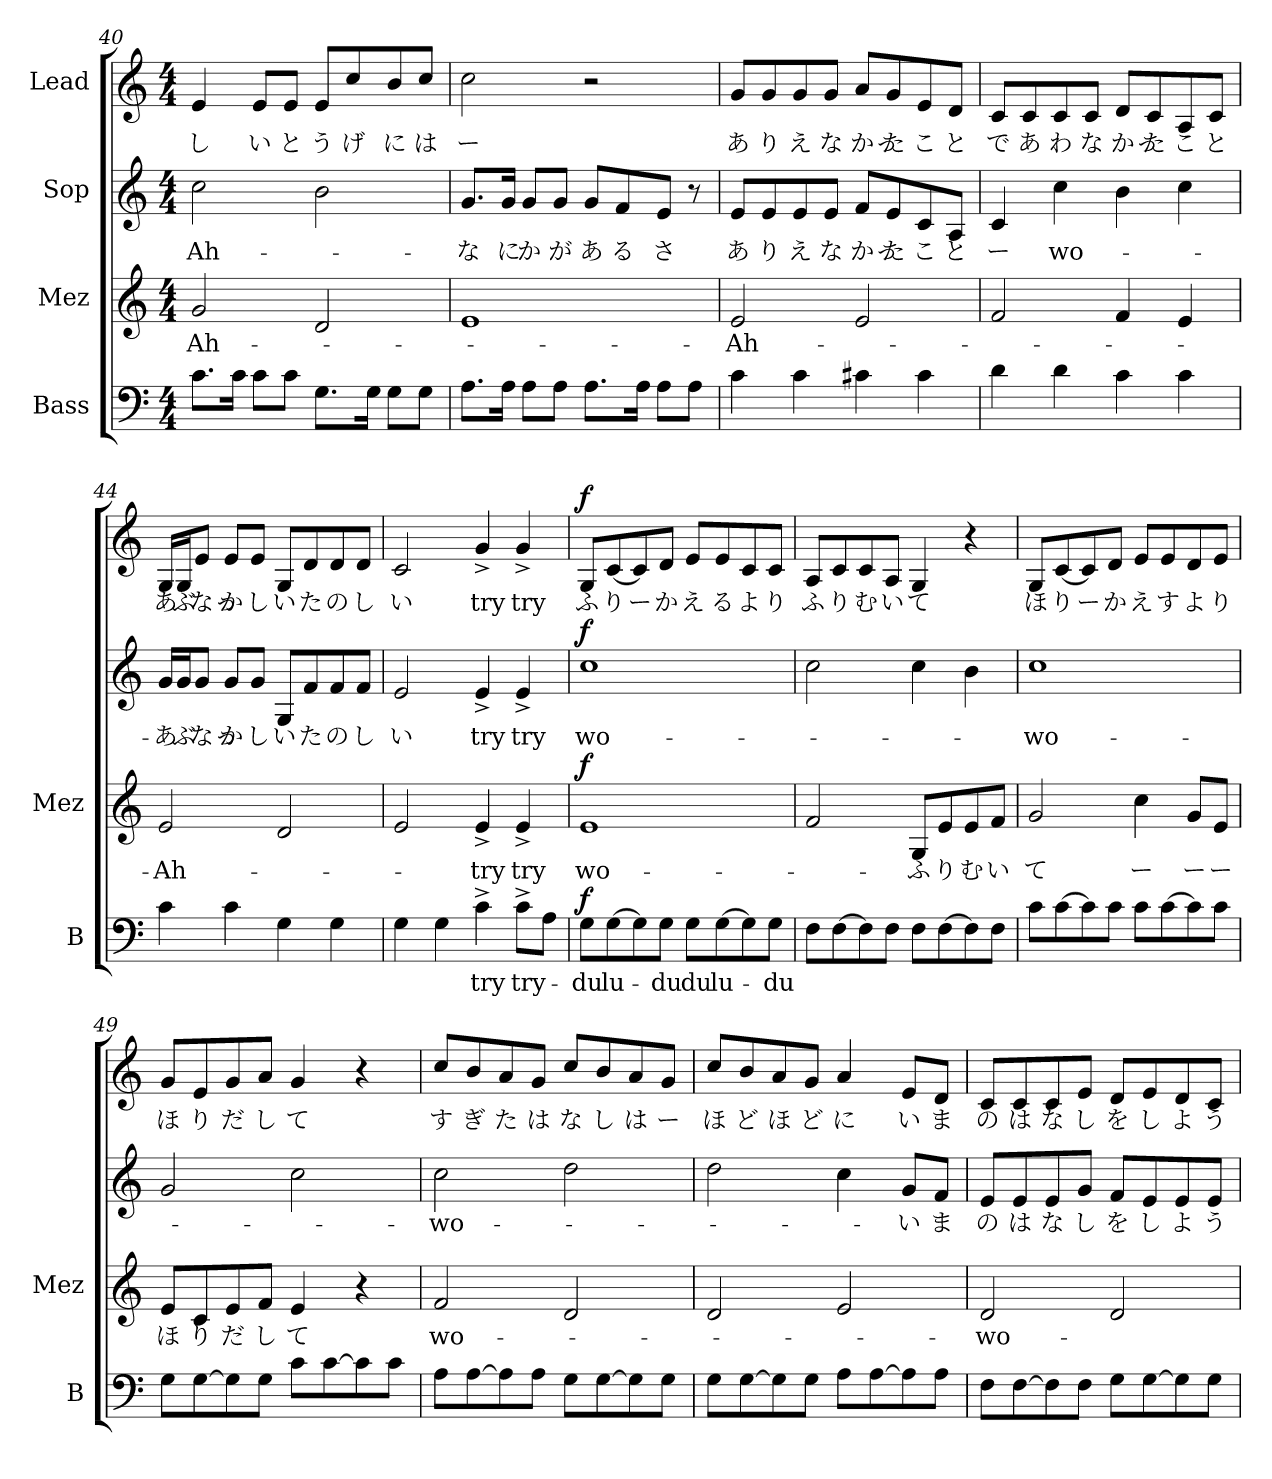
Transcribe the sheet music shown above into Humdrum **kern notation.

**kern	**text	**dynam	**kern	**text	**dynam	**kern	**text	**dynam	**kern	**text	**dynam
*part4	*part4	*part4	*part3	*part3	*part3	*part2	*part2	*part2	*part1	*part1	*part1
*staff4	*staff4	*staff4	*staff3	*staff3	*staff3	*staff2	*staff2	*staff2	*staff1	*staff1	*staff1
*I"Bass	*	*	*I"Mez	*	*	*I"Sop	*	*	*I"Lead	*	*
*I'B	*	*	*I'Mez	*	*	*	*	*	*	*	*
*clefF4	*	*	*clefG2	*	*	*clefG2	*	*	*clefG2	*	*
*k[]	*	*	*k[]	*	*	*k[]	*	*	*k[]	*	*
*M4/4	*	*	*M4/4	*	*	*M4/4	*	*	*M4/4	*	*
=40	=40	=40	=40	=40	=40	=40	=40	=40	=40	=40	=40
8.cL	.	.	2g	-Ah-	.	2cc	-Ah-	.	4e	し	.
16cJk	.	.	.	.	.	.	.	.	.	.	.
8cL	.	.	.	.	.	.	.	.	8eL	い	.
8cJ	.	.	.	.	.	.	.	.	8eJ	と	.
8.GL	.	.	2d	.	.	2b	.	.	8eL	う	.
.	.	.	.	.	.	.	.	.	8cc	げ	.
16GJk	.	.	.	.	.	.	.	.	.	.	.
8GL	.	.	.	.	.	.	.	.	8b	に	.
8GJ	.	.	.	.	.	.	.	.	8ccJ	は	.
=41	=41	=41	=41	=41	=41	=41	=41	=41	=41	=41	=41
8.AL	.	.	1e	.	.	8.gL	な	.	2cc	ー	.
16AJk	.	.	.	.	.	16gJk	に	.	.	.	.
8AL	.	.	.	.	.	8gL	か	.	.	.	.
8AJ	.	.	.	.	.	8gJ	が	.	.	.	.
8.AL	.	.	.	.	.	8gL	あ	.	2r	.	.
.	.	.	.	.	.	8f	る	.	.	.	.
16AJk	.	.	.	.	.	.	.	.	.	.	.
8AL	.	.	.	.	.	8eJ	さ	.	.	.	.
8AJ	.	.	.	.	.	8r	.	.	.	.	.
=42	=42	=42	=42	=42	=42	=42	=42	=42	=42	=42	=42
4c	.	.	2e	Ah-	.	8eL	あ	.	8gL	あ	.
.	.	.	.	.	.	8e	り	.	8g	り	.
4c	.	.	.	.	.	8e	え	.	8g	え	.
.	.	.	.	.	.	8eJ	な	.	8gJ	な	.
4c#X	.	.	2e	.	.	8fL	かっ	.	8aL	かっ	.
.	.	.	.	.	.	8e	た	.	8g	た	.
4c#	.	.	.	.	.	8c	こ	.	8e	こ	.
.	.	.	.	.	.	8AJ	と	.	8dJ	と	.
=43	=43	=43	=43	=43	=43	=43	=43	=43	=43	=43	=43
4d	.	.	2f	.	.	4c	ー	.	8cL	で	.
.	.	.	.	.	.	.	.	.	8c	あ	.
4d	.	.	.	.	.	4cc	wo-	.	8c	わ	.
.	.	.	.	.	.	.	.	.	8cJ	な	.
4c	.	.	4f	.	.	4b	.	.	8dL	かっ	.
.	.	.	.	.	.	.	.	.	8c	た	.
4c	.	.	4e	.	.	4cc	.	.	8A	こ	.
.	.	.	.	.	.	.	.	.	8cJ	と	.
=44	=44	=44	=44	=44	=44	=44	=44	=44	=44	=44	=44
4c	.	.	2e	Ah-	.	16gLL	あ	.	16GLL	あ	.
.	.	.	.	.	.	16gJ	ぶ	.	16GJ	ぶ	.
.	.	.	.	.	.	8gJ	なっ	.	8eJ	なっ	.
4c	.	.	.	.	.	8gL	か	.	8eL	か	.
.	.	.	.	.	.	8gJ	し	.	8eJ	し	.
4G	.	.	2d	.	.	8GL	い	.	8GL	い	.
.	.	.	.	.	.	8f	た	.	8d	た	.
4G	.	.	.	.	.	8f	の	.	8d	の	.
.	.	.	.	.	.	8fJ	し	.	8dJ	し	.
=45	=45	=45	=45	=45	=45	=45	=45	=45	=45	=45	=45
4G	.	.	2e	.	.	2e	い	.	2c	い	.
4G	.	.	.	.	.	.	.	.	.	.	.
4c^	try	.	4e^	-try	.	4e^	try	.	4g^	try	.
8c^L	try-	.	4e^	try	.	4e^	try	.	4g^	try	.
8AJ	.	.	.	.	.	.	.	.	.	.	.
=46	=46	=46	=46	=46	=46	=46	=46	=46	=46	=46	=46
!	!	!LO:DY:a	!	!	!LO:DY:a	!	!	!LO:DY:a	!	!	!LO:DY:a
8GL	-du	f	1e	wo-	f	1cc	wo-	f	8GL	ふ	f
[8G	lu-	.	.	.	.	.	.	.	[8c	り	.
8G]	.	.	.	.	.	.	.	.	8c]	ー	.
8GJ	-du	.	.	.	.	.	.	.	8dJ	か	.
8GL	du	.	.	.	.	.	.	.	8eL	え	.
[8G	lu-	.	.	.	.	.	.	.	8e	る	.
8G]	.	.	.	.	.	.	.	.	8c	よ	.
8GJ	du	.	.	.	.	.	.	.	8cJ	り	.
=47	=47	=47	=47	=47	=47	=47	=47	=47	=47	=47	=47
8FL	.	.	2f	.	.	2cc	.	.	8AL	ふ	.
[8F	.	.	.	.	.	.	.	.	8c	り	.
8F]	.	.	.	.	.	.	.	.	8c	む	.
8FJ	.	.	.	.	.	.	.	.	8AJ	い	.
8FL	.	.	8GL	-ふ	.	4cc	.	.	4G	て	.
[8F	.	.	8e	り	.	.	.	.	.	.	.
8F]	.	.	8e	む	.	4b	.	.	4r	.	.
8FJ	.	.	8fJ	い	.	.	.	.	.	.	.
=48	=48	=48	=48	=48	=48	=48	=48	=48	=48	=48	=48
8cL	.	.	2g	て	.	1cc	-wo-	.	8GL	ほ	.
[8c	.	.	.	.	.	.	.	.	[8c	り	.
8c]	.	.	.	.	.	.	.	.	8c]	ー	.
8cJ	.	.	.	.	.	.	.	.	8dJ	か	.
8cL	.	.	4cc	ー	.	.	.	.	8eL	え	.
[8c	.	.	.	.	.	.	.	.	8e	す	.
8c]	.	.	8gL	ー	.	.	.	.	8d	よ	.
8cJ	.	.	8eJ	ー	.	.	.	.	8eJ	り	.
=49	=49	=49	=49	=49	=49	=49	=49	=49	=49	=49	=49
8GL	.	.	8eL	ほ	.	2g	.	.	8gL	ほ	.
[8G	.	.	8c	り	.	.	.	.	8e	り	.
8G]	.	.	8e	だ	.	.	.	.	8g	だ	.
8GJ	.	.	8fJ	し	.	.	.	.	8aJ	し	.
8cL	.	.	4e	て	.	2cc	.	.	4g	て	.
[8c	.	.	.	.	.	.	.	.	.	.	.
8c]	.	.	4r	.	.	.	.	.	4r	.	.
8cJ	.	.	.	.	.	.	.	.	.	.	.
=50	=50	=50	=50	=50	=50	=50	=50	=50	=50	=50	=50
8AL	.	.	2f	wo-	.	2cc	wo-	.	8ccL	す	.
[8A	.	.	.	.	.	.	.	.	8b	ぎ	.
8A]	.	.	.	.	.	.	.	.	8a	た	.
8AJ	.	.	.	.	.	.	.	.	8gJ	は	.
8GL	.	.	2d	.	.	2dd	.	.	8ccL	な	.
[8G	.	.	.	.	.	.	.	.	8b	し	.
8G]	.	.	.	.	.	.	.	.	8a	は	.
8GJ	.	.	.	.	.	.	.	.	8gJ	ー	.
=51	=51	=51	=51	=51	=51	=51	=51	=51	=51	=51	=51
8GL	.	.	2d	.	.	2dd	.	.	8ccL	ほ	.
[8G	.	.	.	.	.	.	.	.	8b	ど	.
8G]	.	.	.	.	.	.	.	.	8a	ほ	.
8GJ	.	.	.	.	.	.	.	.	8gJ	ど	.
8AL	.	.	2e	.	.	4cc	.	.	4a	に	.
[8A	.	.	.	.	.	.	.	.	.	.	.
8A]	.	.	.	.	.	8gL	い	.	8eL	い	.
8AJ	.	.	.	.	.	8fJ	ま	.	8dJ	ま	.
=52	=52	=52	=52	=52	=52	=52	=52	=52	=52	=52	=52
8FL	.	.	2d	wo-	.	8eL	の	.	8cL	の	.
[8F	.	.	.	.	.	8e	は	.	8c	は	.
8F]	.	.	.	.	.	8e	な	.	8c	な	.
8FJ	.	.	.	.	.	8gJ	し	.	8eJ	し	.
8GL	.	.	2d	.	.	8fL	を	.	8dL	を	.
[8G	.	.	.	.	.	8e	し	.	8e	し	.
8G]	.	.	.	.	.	8e	よ	.	8d	よ	.
8GJ	.	.	.	.	.	8eJ	う	.	8cJ	う	.
=	=	=	=	=	=	=	=	=	=	=	=
*-	*-	*-	*-	*-	*-	*-	*-	*-	*-	*-	*-
